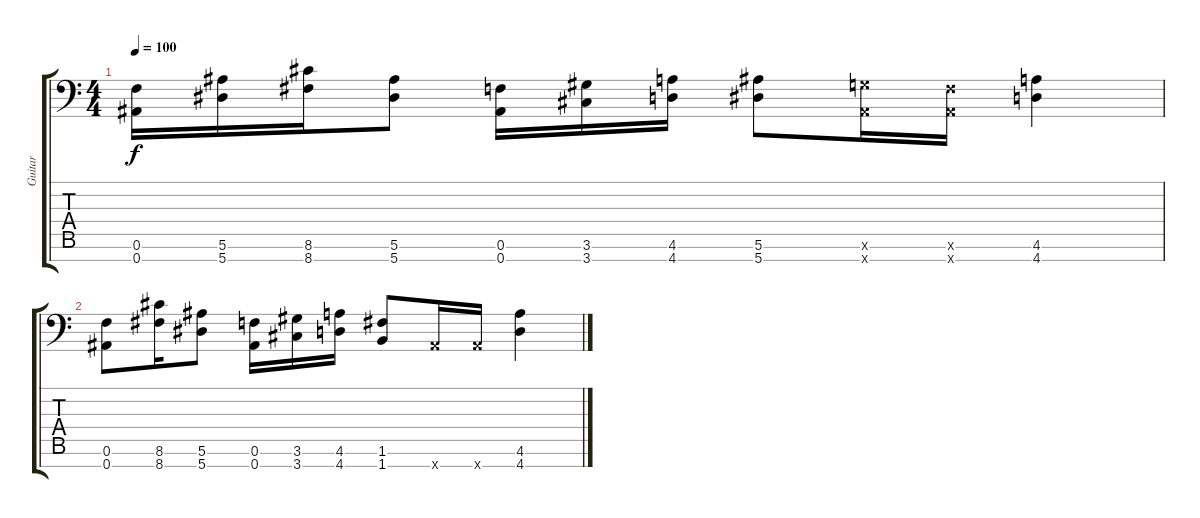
\track ("Guitar" "Guitar") {instrument distortionguitar}
\staff {score tabs}
\tuning (F4 C4 Ab3 Eb3 Bb2 F2 Bb1) {hide}
\ts (4 4)
\tempo 100
\clef f4
\ks c
(0.6 0.7).16{dy f} (5.6 5.7).16 (8.6 8.7).16 (5.6 5.7).8 (0.6 0.7).16 (3.6 3.7).16 (4.6 4.7).16 (5.6 5.7).8 (2.6{x} 0.7{x}).16 (0.6{x} 0.7{x}).16 (4.6 4.7).4 |
(0.6 0.7).8 (8.6 8.7).16 (5.6 5.7).8 (0.6 0.7).16 (3.6 3.7).16 (4.6 4.7).16 (1.6 1.7).8 0.7{x}.16 0.7{x}.16 (4.6 4.7).4
